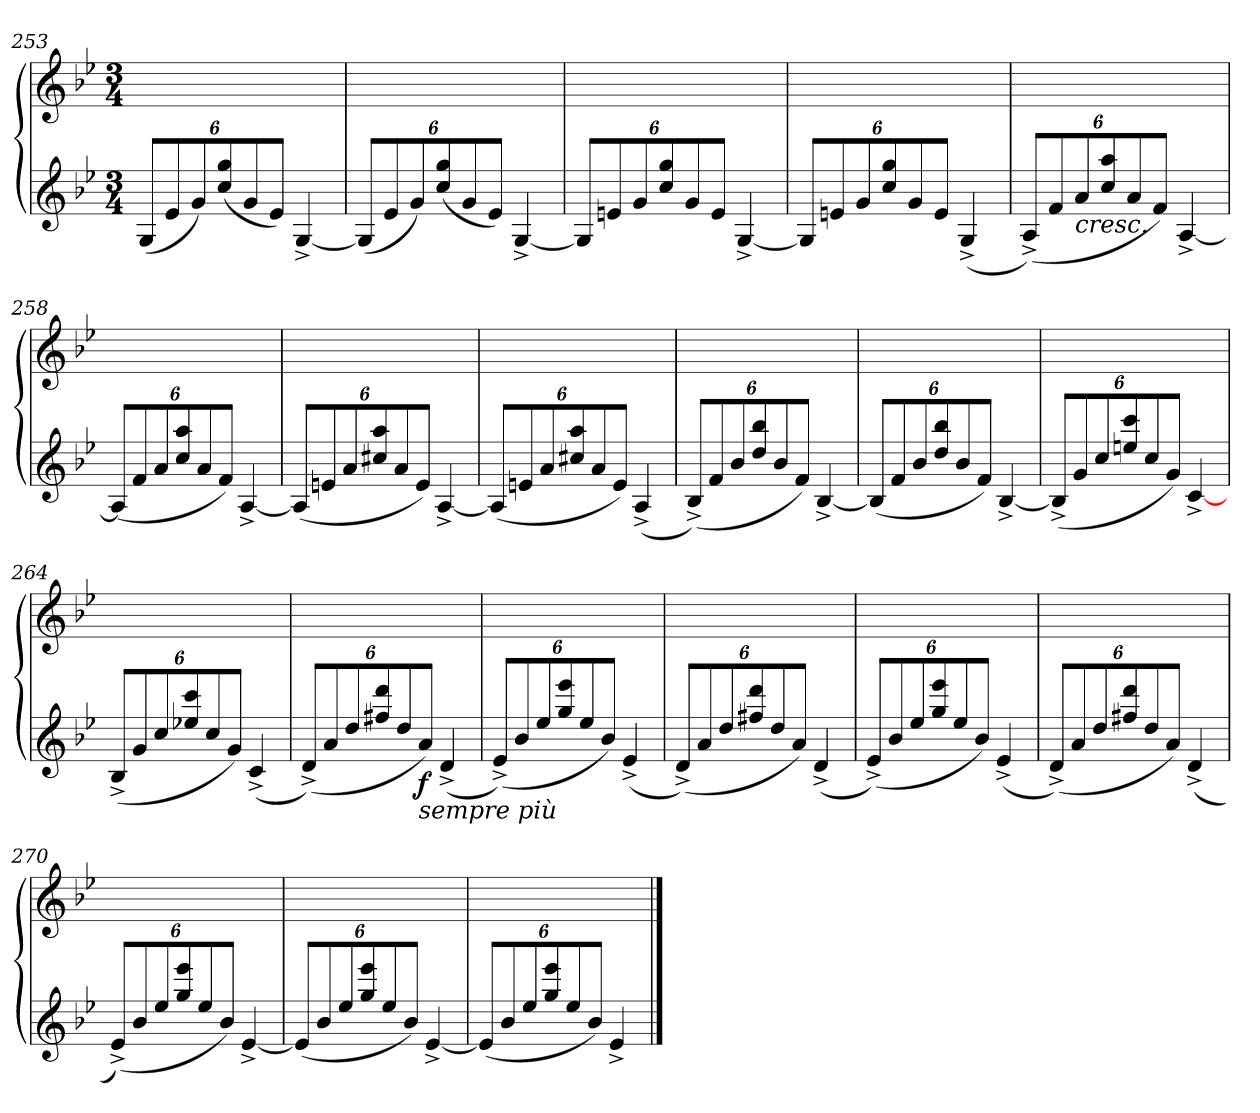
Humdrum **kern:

**kern	**dynam	**kern
*part2	*part2	*part1
*staff2	*staff2	*staff1
*clefG2	*	*clefG2
*k[b-e-]	*	*k[b-e-]
*B-:	*	*B-:
*M3/4	*	*M3/4
=253	=253	=253
(>12G/L	.	2.ryy
12e-/	.	.
12g\)	.	.
(>12cc\ 12gg\	.	.
12g\	.	.
12e-/J)	.	.
[4G^</	.	.
=254	=254	=254
(>12G/L]	.	2.ryy
12e-/	.	.
12g\)	.	.
(>12cc\ 12gg\	.	.
12g\	.	.
12e-/J)	.	.
[4G^</	.	.
=255	=255	=255
12G/L]	.	2.ryy
12en/	.	.
12g\	.	.
12cc\ 12gg\	.	.
12g\	.	.
12e/J	.	.
[4G^</	.	.
=256	=256	=256
12G/L]	.	2.ryy
12en/	.	.
12g\	.	.
12cc\ 12gg\	.	.
12g\	.	.
12e/J	.	.
(<4G^</	.	.
!!LO:LB:g=z
=257	=257	=257
(>12A^</L)	.	2.ryy
12f/	.	.
!LO:TX:b:i:t=cresc.	!	!
12a\	.	.
12cc\ 12aa\	.	.
12a\	.	.
12f/J)	.	.
[4A^</	.	.
=258	=258	=258
(>12A/L]	.	2.ryy
12f/	.	.
12a\	.	.
12cc\ 12aa\	.	.
12a\	.	.
12f/J)	.	.
[4A^</	.	.
=259	=259	=259
(>12A/L]	.	2.ryy
12en/	.	.
12a\	.	.
12cc#X\ 12aa\	.	.
12a\	.	.
12e/J)	.	.
[4A^</	.	.
=260	=260	=260
(>12A/L]	.	2.ryy
12en/	.	.
12a\	.	.
12cc#X\ 12aa\	.	.
12a\	.	.
12e/J)	.	.
(<4A^</	.	.
!!LO:LB:g=z
=261	=261	=261
(>12B-^</L)	.	2.ryy
12f/	.	.
12b-\	.	.
12dd\ 12bb-\	.	.
12b-\	.	.
12f/J)	.	.
[4B-^</	.	.
=262	=262	=262
(>12B-/L]	.	2.ryy
12f/	.	.
12b-\	.	.
12dd\ 12bb-\	.	.
12b-\	.	.
12f/J)	.	.
[4B-^</	.	.
=263	=263	=263
(>12B-^</L]	.	2.ryy
12g/	.	.
12cc\	.	.
12een\ 12ccc\	.	.
12cc\	.	.
12g/J)	.	.
[4c^</	.	.
=264	=264	=264
(>12B-^</L	.	2.ryy
12g/	.	.
12cc\	.	.
12ee-X\ 12ccc\	.	.
12cc\	.	.
12g/J)	.	.
(<4c^</	.	.
!!LO:LB:g=z
=265	=265	=265
(>12d^</L)	.	2.ryy
12a/	.	.
12dd\	.	.
12ff#X\ 12ddd\	.	.
12dd\	.	.
!LO:TX:b:i:t=sempre più	!	!
!	!LO:DY:b	!
12a/J)	f	.
(<4d^</	.	.
=266	=266	=266
(>12e-^</L)	.	2.ryy
12b-/	.	.
12ee-\	.	.
12gg\ 12eee-\	.	.
12ee-\	.	.
12b-/J)	.	.
(<4e-^</	.	.
=267	=267	=267
(>12d^</L)	.	2.ryy
12a/	.	.
12dd\	.	.
12ff#X\ 12ddd\	.	.
12dd\	.	.
12a/J)	.	.
(<4d^</	.	.
=268	=268	=268
(>12e-^</L)	.	2.ryy
12b-/	.	.
12ee-\	.	.
12gg\ 12eee-\	.	.
12ee-\	.	.
12b-/J)	.	.
(<4e-^</	.	.
!!LO:LB:g=z
=269	=269	=269
(>12d^</L)	.	2.ryy
12a/	.	.
12dd\	.	.
12ff#X\ 12ddd\	.	.
12dd\	.	.
12a/J)	.	.
(<4d^</	.	.
=270	=270	=270
(>12e-^</L)	.	2.ryy
12b-/	.	.
12ee-\	.	.
12gg\ 12eee-\	.	.
12ee-\	.	.
12b-/J)	.	.
[4e-^</	.	.
=271	=271	=271
(>12e-/L]	.	2.ryy
12b-/	.	.
12ee-\	.	.
12gg\ 12eee-\	.	.
12ee-\	.	.
12b-/J)	.	.
[4e-^</	.	.
=272	=272	=272
(>12e-/L]	.	2.ryy
12b-/	.	.
12ee-\	.	.
12gg\ 12eee-\	.	.
12ee-\	.	.
12b-/J)	.	.
4e-^</	.	.
==	==	==
*-	*-	*-
